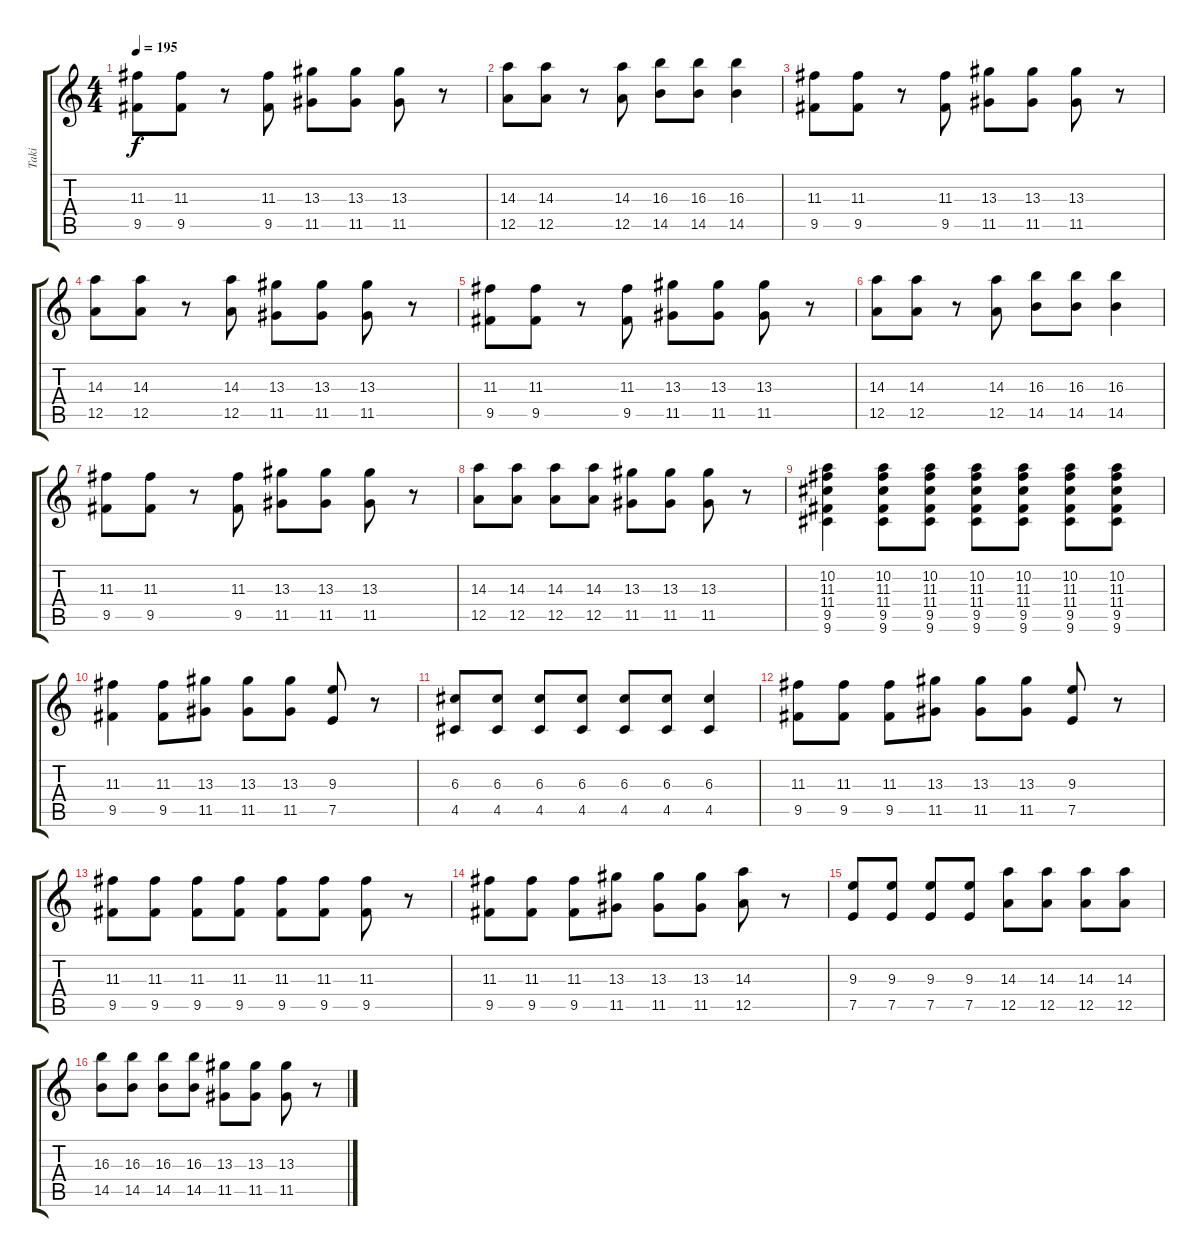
\track ("Taki" "Taki") {instrument overdrivenguitar}
\staff {score tabs}
\tuning (E4 B3 G3 D3 A2 E2) {hide}
\ts (4 4)
\tempo 195
\clef g2
\ks c
(11.3 9.5).8{dy f} (11.3 9.5).8 r.8 (11.3 9.5).8 (13.3 11.5).8 (13.3 11.5).8 (13.3 11.5).8 r.8 |
(14.3 12.5).8 (14.3 12.5).8 r.8 (14.3 12.5).8 (16.3 14.5).8 (16.3 14.5).8 (16.3 14.5).4 |
(11.3 9.5).8 (11.3 9.5).8 r.8 (11.3 9.5).8 (13.3 11.5).8 (13.3 11.5).8 (13.3 11.5).8 r.8 |
(14.3 12.5).8 (14.3 12.5).8 r.8 (14.3 12.5).8 (13.3 11.5).8 (13.3 11.5).8 (13.3 11.5).8 r.8 |
(11.3 9.5).8 (11.3 9.5).8 r.8 (11.3 9.5).8 (13.3 11.5).8 (13.3 11.5).8 (13.3 11.5).8 r.8 |
(14.3 12.5).8 (14.3 12.5).8 r.8 (14.3 12.5).8 (16.3 14.5).8 (16.3 14.5).8 (16.3 14.5).4 |
(11.3 9.5).8 (11.3 9.5).8 r.8 (11.3 9.5).8 (13.3 11.5).8 (13.3 11.5).8 (13.3 11.5).8 r.8 |
(14.3 12.5).8 (14.3 12.5).8 (14.3 12.5).8 (14.3 12.5).8 (13.3 11.5).8 (13.3 11.5).8 (13.3 11.5).8 r.8 |
(10.2 11.3 11.4 9.5 9.6).4 (10.2 11.3 11.4 9.5 9.6).8 (10.2 11.3 11.4 9.5 9.6).8 (10.2 11.3 11.4 9.5 9.6).8 (10.2 11.3 11.4 9.5 9.6).8 (10.2 11.3 11.4 9.5 9.6).8 (10.2 11.3 11.4 9.5 9.6).8 |
(11.3 9.5).4 (11.3 9.5).8 (13.3 11.5).8 (13.3 11.5).8 (13.3 11.5).8 (9.3 7.5).8 r.8 |
(6.3 4.5).8 (6.3 4.5).8 (6.3 4.5).8 (6.3 4.5).8 (6.3 4.5).8 (6.3 4.5).8 (6.3 4.5).4 |
(11.3 9.5).8 (11.3 9.5).8 (11.3 9.5).8 (13.3 11.5).8 (13.3 11.5).8 (13.3 11.5).8 (9.3 7.5).8 r.8 |
(11.3 9.5).8 (11.3 9.5).8 (11.3 9.5).8 (11.3 9.5).8 (11.3 9.5).8 (11.3 9.5).8 (11.3 9.5).8 r.8 |
(11.3 9.5).8 (11.3 9.5).8 (11.3 9.5).8 (13.3 11.5).8 (13.3 11.5).8 (13.3 11.5).8 (14.3 12.5).8 r.8 |
(9.3 7.5).8 (9.3 7.5).8 (9.3 7.5).8 (9.3 7.5).8 (14.3 12.5).8 (14.3 12.5).8 (14.3 12.5).8 (14.3 12.5).8 |
(16.3 14.5).8 (16.3 14.5).8 (16.3 14.5).8 (16.3 14.5).8 (13.3 11.5).8 (13.3 11.5).8 (13.3 11.5).8 r.8
